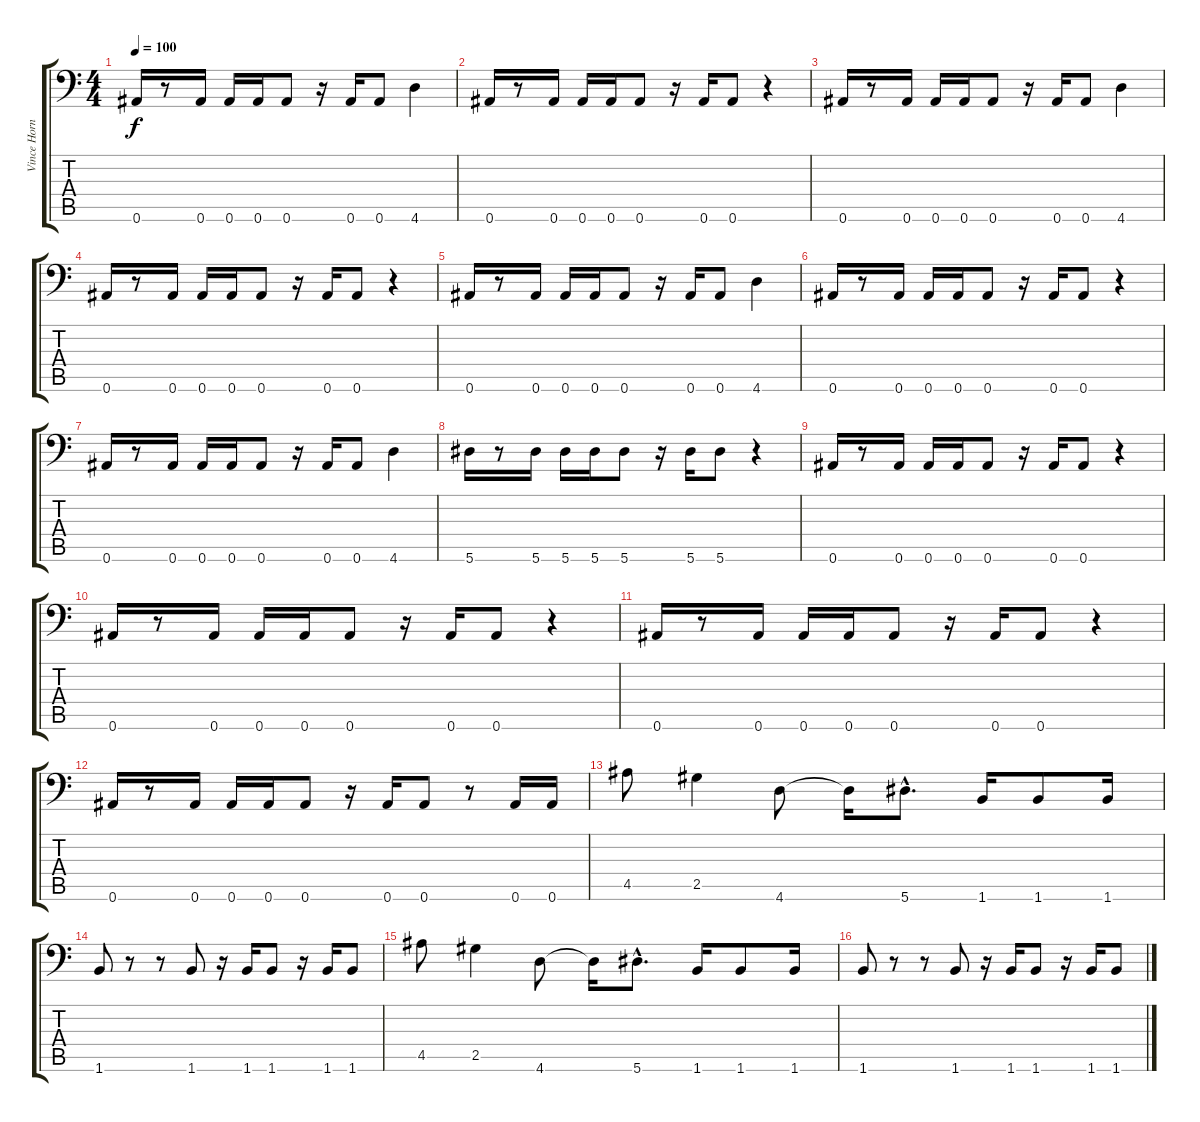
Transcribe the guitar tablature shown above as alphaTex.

\track ("Vince Hornsby - Bass" "Vince Horn") {instrument electricbasspick}
\staff {score tabs}
\tuning (Db4 Ab3 E3 B2 Gb2 Bb1) {hide}
\ts (4 4)
\tempo 100
\clef f4
\ks c
0.6.16{dy f} r.8 0.6.16 0.6.16 0.6.16 0.6.8 r.16 0.6.16 0.6.8 4.6.4 |
0.6.16 r.8 0.6.16 0.6.16 0.6.16 0.6.8 r.16 0.6.16 0.6.8 r.4 |
0.6.16 r.8 0.6.16 0.6.16 0.6.16 0.6.8 r.16 0.6.16 0.6.8 4.6.4 |
0.6.16 r.8 0.6.16 0.6.16 0.6.16 0.6.8 r.16 0.6.16 0.6.8 r.4 |
0.6.16 r.8 0.6.16 0.6.16 0.6.16 0.6.8 r.16 0.6.16 0.6.8 4.6.4 |
0.6.16 r.8 0.6.16 0.6.16 0.6.16 0.6.8 r.16 0.6.16 0.6.8 r.4 |
0.6.16 r.8 0.6.16 0.6.16 0.6.16 0.6.8 r.16 0.6.16 0.6.8 4.6.4 |
5.6.16 r.8 5.6.16 5.6.16 5.6.16 5.6.8 r.16 5.6.16 5.6.8 r.4 |
0.6.16 r.8 0.6.16 0.6.16 0.6.16 0.6.8 r.16 0.6.16 0.6.8 r.4 |
0.6.16 r.8 0.6.16 0.6.16 0.6.16 0.6.8 r.16 0.6.16 0.6.8 r.4 |
0.6.16 r.8 0.6.16 0.6.16 0.6.16 0.6.8 r.16 0.6.16 0.6.8 r.4 |
0.6.16 r.8 0.6.16 0.6.16 0.6.16 0.6.8 r.16 0.6.16 0.6.8 r.8 0.6.16 0.6.16 |
4.5.8 2.5.4 4.6.8 4.6{t}.16 5.6{hac}.8{d} 1.6.16 1.6.8 1.6.16 |
1.6.8 r.8 r.8 1.6.8 r.16 1.6.16 1.6.8 r.16 1.6.16 1.6.8 |
4.5.8 2.5.4 4.6.8 4.6{t}.16 5.6{hac}.8{d} 1.6.16 1.6.8 1.6.16 |
1.6.8 r.8 r.8 1.6.8 r.16 1.6.16 1.6.8 r.16 1.6.16 1.6.8
